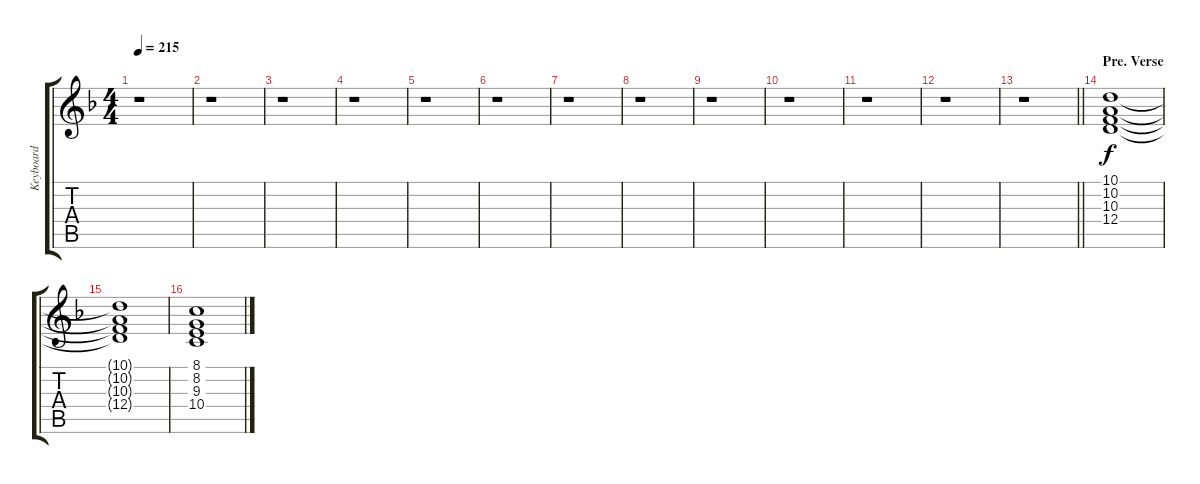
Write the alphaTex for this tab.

\track ("Keyboard" "Keyboard") {instrument choiraahs}
\staff {score tabs}
\tuning (E4 B3 G3 D3 A2 D2) {hide}
\ts (4 4)
\tempo 215
\clef g2
\ks f
r.1{dy f} |
r.1 |
r.1 |
r.1 |
r.1 |
r.1 |
r.1 |
r.1 |
r.1 |
r.1 |
r.1 |
r.1 |
\barLineRight lightlight
r.1 |
\section ("" "Pre. Verse")
(10.1 10.2 10.3 12.4).1 |
(10.1{t} 10.2{t} 10.3{t} 12.4{t}).1 |
(8.1 8.2 9.3 10.4).1
